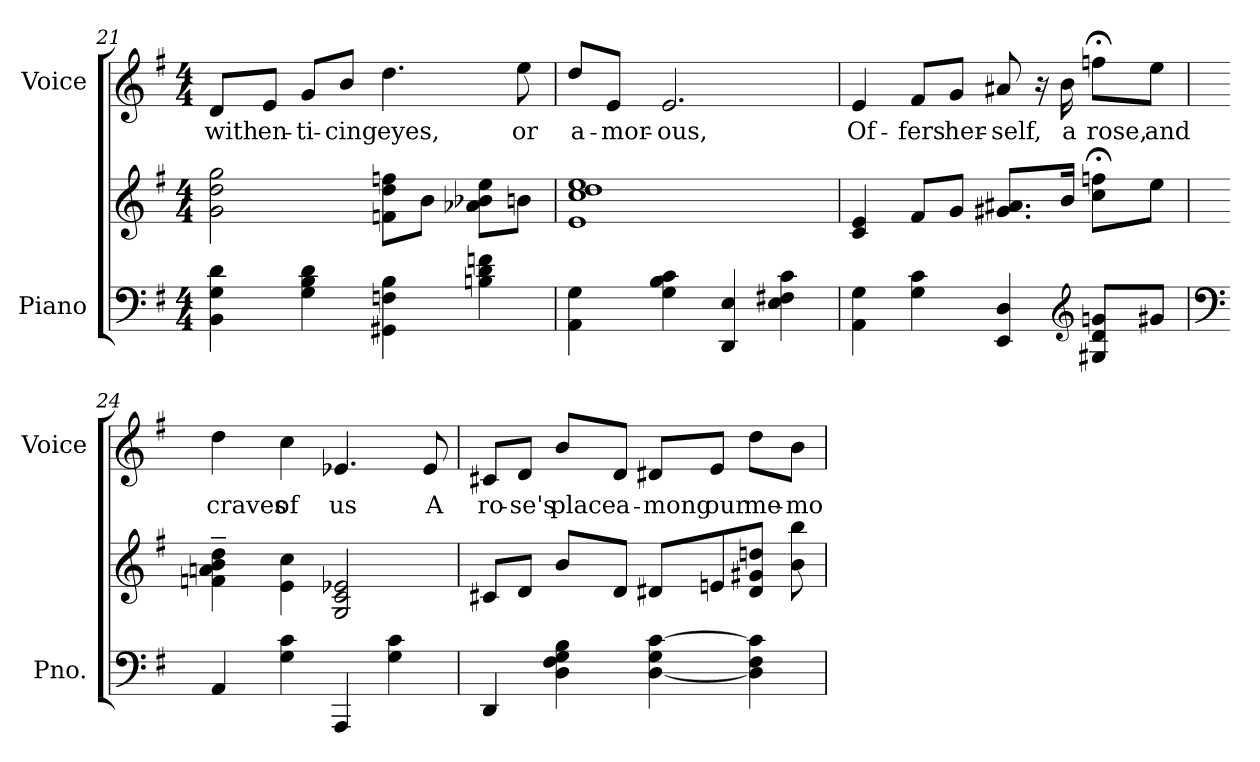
**kern	**kern	**kern	**text
*part2	*part2	*part1	*part1
*staff3	*staff2	*staff1	*staff1
*I"Piano	*	*I"Voice	*
*I'Pno.	*	*I'Voice	*
*clefF4	*clefG2	*clefG2	*
*k[f#]	*k[f#]	*k[f#]	*
*G:	*G:	*G:	*
*M4/4	*M4/4	*M4/4	*
=21	=21	=21	=21
!	!	!	!LO:LY:b:color=#000000
4BBi\ 4Gi 4di	2gi\ 2ddi 2ggi	8di/L	with
!	!	!	!LO:LY:b:color=#000000
.	.	8ei/J	en-
!	!	!	!LO:LY:b:color=#000000
4Gi\ 4Bi 4di	.	8gi/L	-ti-
!	!	!	!LO:LY:b:color=#000000
.	.	8bi/J	-cing
!	!	!	!LO:LY:b:color=#000000
4GG#Xi\ 4Fni 4Bi	8fni\ 8ddi 8ffniL	4.ddi\	eyes,
.	8bi\J	.	.
4Bni\ 4di 4fni	8a-Xi\ 8b-Xi 8eeiL	.	.
!	!	!	!LO:LY:b:color=#000000
.	8bni\J	8eei\	or
!!LO:LB:g=z
=22	=22	=22	=22
!	!	!	!LO:LY:b:color=#000000
4AAi\ 4Gi	1ei 1cci 1ddi 1eei	8ddi/L	a-
!	!	!	!LO:LY:b:color=#000000
.	.	8ei/J	-mor-
!	!	!	!LO:LY:b:color=#000000
4Gi\ 4Bi 4ci	.	2.ei/	-ous,
4DDi/ 4Ei	.	.	.
4Ei\ 4F#Xi 4ci	.	.	.
=23	=23	=23	=23
!	!	!	!LO:LY:b:color=#000000
4AAi\ 4Gi	4ci/ 4ei	4ei/	Of-
!	!	!	!LO:LY:b:color=#000000
4Gi\ 4ci	8f#i/L	8f#i/L	-fers
!	!	!	!LO:LY:b:color=#000000
.	8gi/J	8gi/J	her-
!	!	!	!LO:LY:b:color=#000000
4EEi/ 4Di	8.g#Xi/ 8.a#XiL	8a#Xi/	-self,
.	.	16r	.
!	!	!	!LO:LY:b:color=#000000
.	16bi/Jk	16bi\	a
*clefG2	*	*	*
!	!	!	!LO:LY:b:color=#000000
8G#Xi/ 8di 8gniL	8cci\; 8ffni;L	8ffn;i\L	rose,
!	!	!	!LO:LY:b:color=#000000
8g#Xi/J	8eei\J	8eei\J	and
=24	=24	=24	=24
*clefF4	*	*	*
!	!	!	!LO:LY:b:color=#000000
4AAi/	4fni\~ 4ani~ 4bi~ 4ddi~	4ddi\	craves
!	!	!	!LO:LY:b:color=#000000
4Gi\ 4ci	4ei\ 4cci	4cci\	of
!	!	!	!LO:LY:b:color=#000000
4AAAi/	2Gi/ 2ci 2e-Xi	4.e-Xi/	us
4Gi\ 4ci	.	.	.
!	!	!	!LO:LY:b:color=#000000
.	.	8e-i/	A
!!LO:LB:g=z
=25	=25	=25	=25
!	!	!	!LO:LY:b:color=#000000
4DDi/	8c#Xi/L	8c#Xi/L	ro-
!	!	!	!LO:LY:b:color=#000000
.	8di/J	8di/J	-se's
!	!	!	!LO:LY:b:color=#000000
4Di\ 4F#i 4Gi 4Bi	8bi/L	8bi/L	place
!	!	!	!LO:LY:b:color=#000000
.	8di/J	8di/J	a-
!	!	!	!LO:LY:b:color=#000000
[<4Di\ 4Gi [>4ci	8d#Xi/L	8d#Xi/L	-mong
!	!	!	!LO:LY:b:color=#000000
.	8eni/	8ei/J	our
!	!	!	!LO:LY:b:color=#000000
4Di\] 4F#i 4ci]	8d#i/ 8g#Xi 8ddniJ	8ddi\L	me-
!	!	!	!LO:LY:b:color=#000000
.	8bi\ 8bbi	8bi\J	-mo-
=	=	=	=
*-	*-	*-	*-
